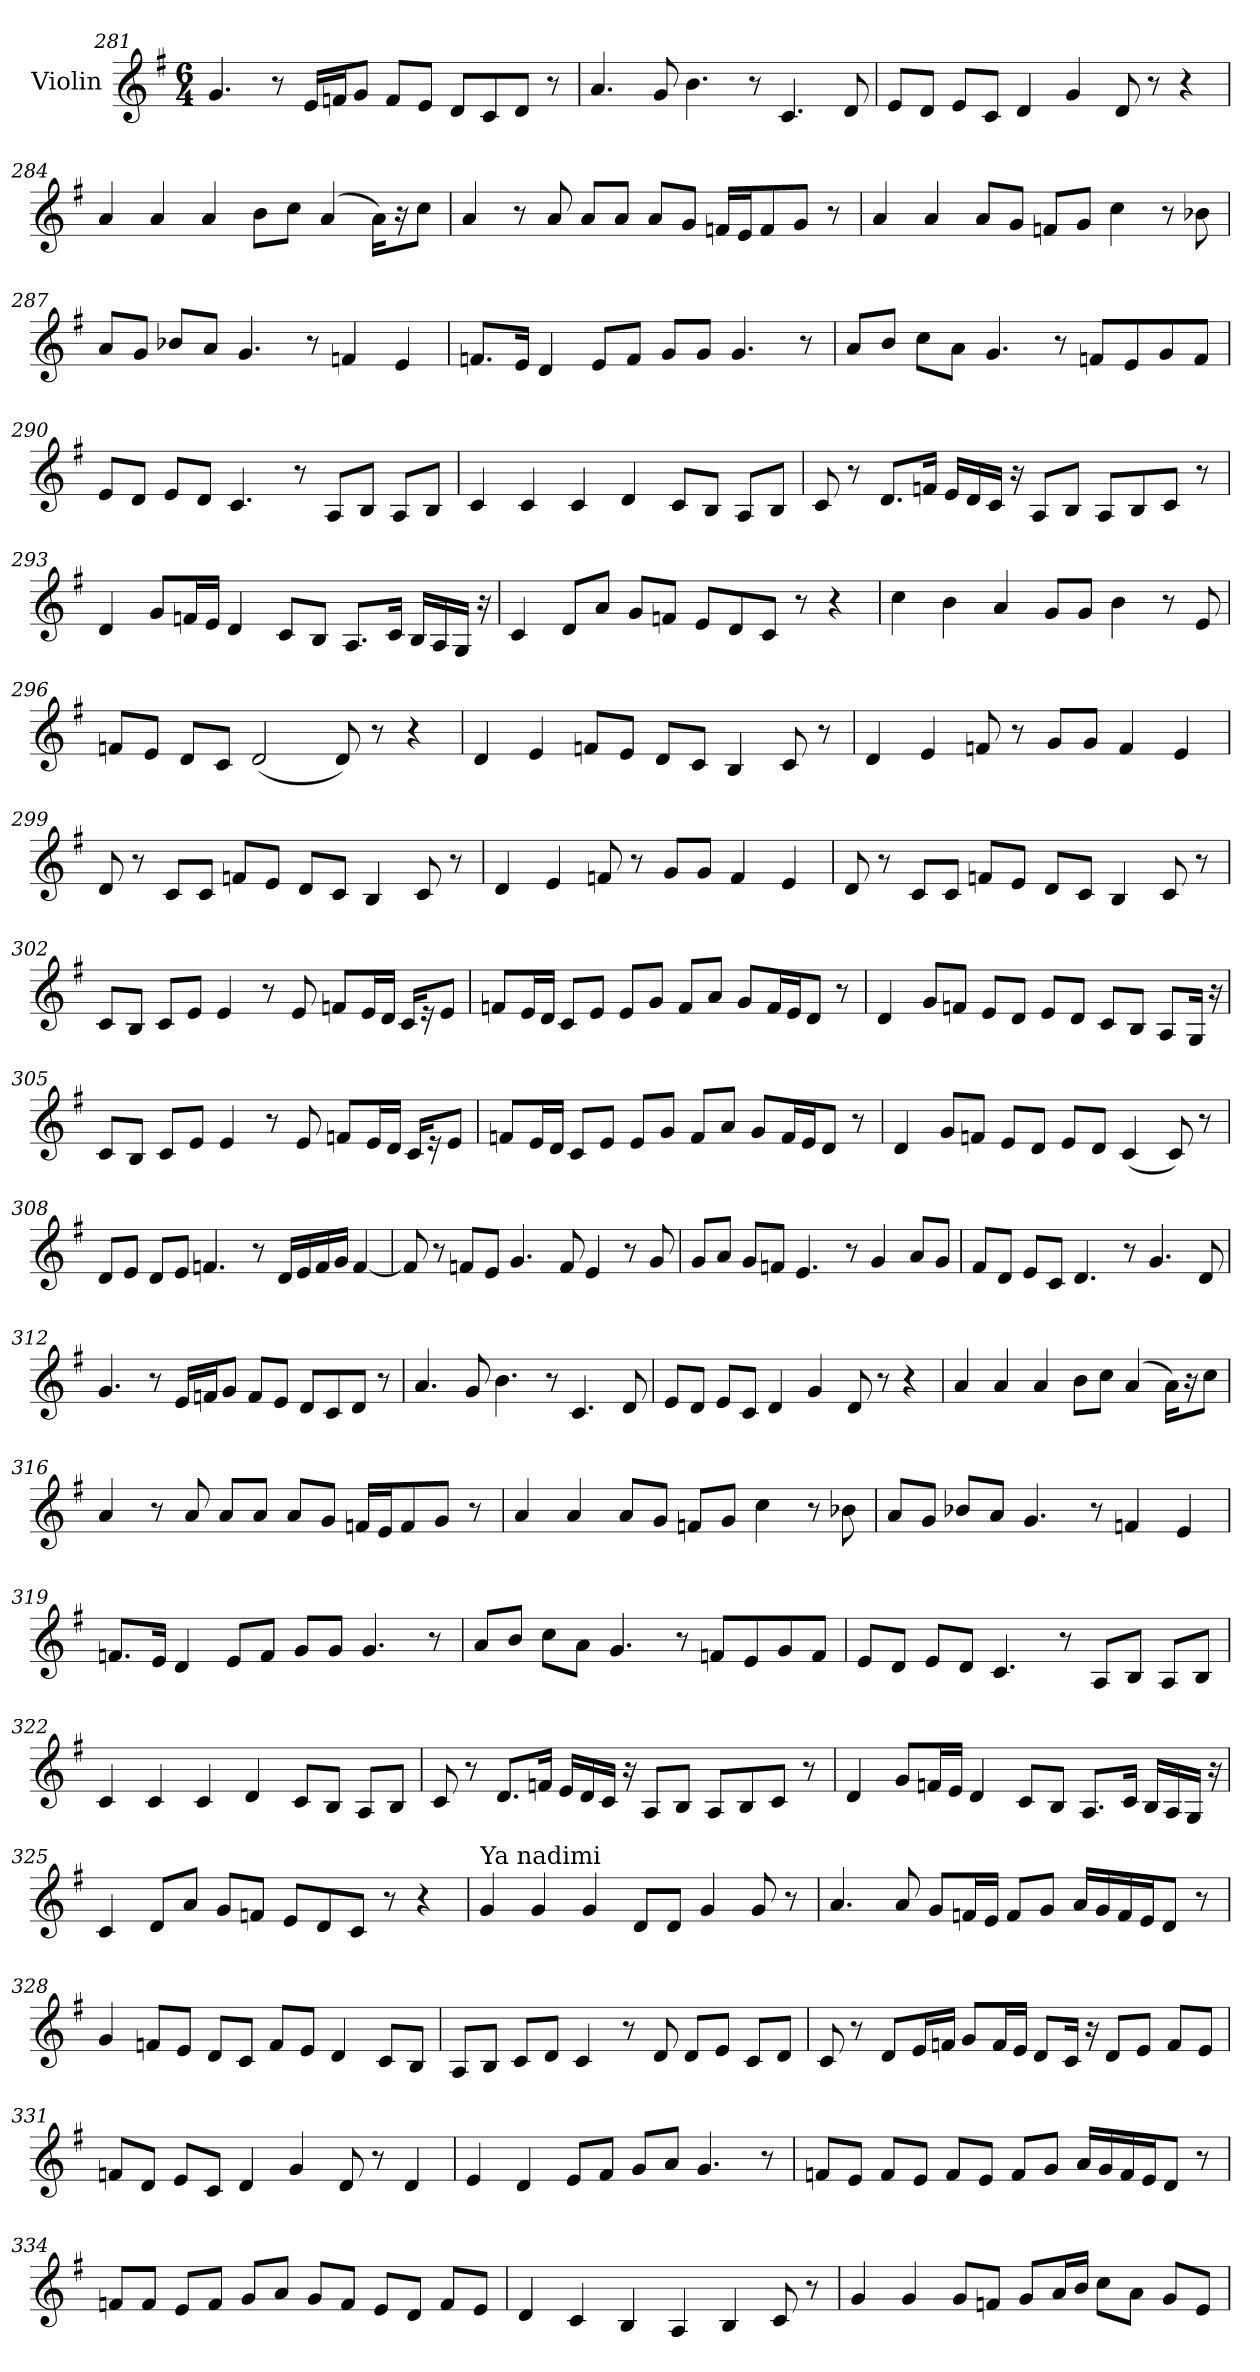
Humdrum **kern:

**kern
*part1
*staff1
*I"Violin
!!LO:LB:g=z
*clefG2
*k[f#]
*G:
*M6/4
=281
4.g/
8r
16e/LL
16fn/J
8g/J
8f/L
8e/J
8d/L
8c/
8d/J
8r
!!LO:LB:g=z
=282
4.a/
8g/
4.b\
8r
4.c/
8d/
=283
8e/L
8d/J
8e/L
8c/J
4d/
4g/
8d/
8r
4r
=284
4a/
4a/
4a/
8b\L
8cc\J
(>4a/
16a\KL)
16r
8cc\J
!!LO:LB:g=z
=285
4a/
8r
8a/
8a/L
8a/J
8a/L
8g/J
16fn/LL
16e/J
8f/
8g/J
8r
=286
4a/
4a/
8a/L
8g/J
8fn/L
8g/J
4cc\
8r
8b-X\
=287
8a/L
8g/J
8b-X/L
8a/J
4.g/
8r
4fn/
4e/
!!LO:LB:g=z
=288
8.fn/L
16e/Jk
4d/
8e/L
8f/J
8g/L
8g/J
4.g/
8r
=289
8a/L
8b/J
8cc\L
8a\J
4.g/
8r
8fn/L
8e/
8g/
8f/J
=290
8e/L
8d/J
8e/L
8d/J
4.c/
8r
8A/L
8B/J
8A/L
8B/J
!!LO:PB:g=z
=291
4c/
4c/
4c/
4d/
8c/L
8B/J
8A/L
8B/J
=292
8c/
8r
8.d/L
16fn/Jk
16e/LL
16d/
16c/JJ
16r
8A/L
8B/J
8A/L
8B/
8c/J
8r
!!LO:LB:g=z
=293
4d/
8g/L
16fn/L
16e/JJ
4d/
8c/L
8B/J
8.A/L
16c/Jk
16B/LL
16A/
16G/JJ
16r
=294
4c/
8d/L
8a/J
8g/L
8fn/J
8e/L
8d/
8c/J
8r
4r
=295
4cc\
4b\
4a/
8g/L
8g/J
4b\
8r
8e/
!!LO:LB:g=z
=296
8fn/L
8e/J
8d/L
8c/J
(<2d/
8d/)
8r
4r
=297
4d/
4e/
8fn/L
8e/J
8d/L
8c/J
4B/
8c/
8r
=298
4d/
4e/
8fn/
8r
8g/L
8g/J
4f/
4e/
!!LO:LB:g=z
=299
8d/
8r
8c/L
8c/J
8fn/L
8e/J
8d/L
8c/J
4B/
8c/
8r
=300
4d/
4e/
8fn/
8r
8g/L
8g/J
4f/
4e/
=301
8d/
8r
8c/L
8c/J
8fn/L
8e/J
8d/L
8c/J
4B/
8c/
8r
!!LO:LB:g=z
=302
8c/L
8B/J
8c/L
8e/J
4e/
8r
8e/
8fn/L
16e/L
16d/JJ
16c/KL
16r
8e/J
=303
8fn/L
16e/L
16d/JJ
8c/L
8e/J
8e/L
8g/J
8f/L
8a/J
8g/L
16f/L
16e/J
8d/J
8r
!!LO:LB:g=z
=304
4d/
8g/L
8fn/J
8e/L
8d/J
8e/L
8d/J
8c/L
8B/J
8A/L
16G/Jk
16r
=305
8c/L
8B/J
8c/L
8e/J
4e/
8r
8e/
8fn/L
16e/L
16d/JJ
16c/KL
16r
8e/J
!!LO:LB:g=z
=306
8fn/L
16e/L
16d/JJ
8c/L
8e/J
8e/L
8g/J
8f/L
8a/J
8g/L
16f/L
16e/J
8d/J
8r
=307
4d/
8g/L
8fn/J
8e/L
8d/J
8e/L
8d/J
(<4c/
8c/)
8r
=308
8d/L
8e/J
8d/L
8e/J
4.fn/
8r
16d/LL
16e/
16f/
16g/JJ
[4f/
!!LO:LB:g=z
=309
8f/]
8r
8fn/L
8e/J
4.g/
8f/
4e/
8r
8g/
=310
8g/L
8a/J
8g/L
8fn/J
4.e/
8r
4g/
8a/L
8g/J
=311
8f#/L
8d/J
8e/L
8c/J
4.d/
8r
4.g/
8d/
!!LO:PB:g=z
=312
4.g/
8r
16e/LL
16fn/J
8g/J
8f/L
8e/J
8d/L
8c/
8d/J
8r
!!LO:LB:g=z
=313
4.a/
8g/
4.b\
8r
4.c/
8d/
=314
8e/L
8d/J
8e/L
8c/J
4d/
4g/
8d/
8r
4r
=315
4a/
4a/
4a/
8b\L
8cc\J
(>4a/
16a\KL)
16r
8cc\J
!!LO:LB:g=z
=316
4a/
8r
8a/
8a/L
8a/J
8a/L
8g/J
16fn/LL
16e/J
8f/
8g/J
8r
=317
4a/
4a/
8a/L
8g/J
8fn/L
8g/J
4cc\
8r
8b-X\
=318
8a/L
8g/J
8b-X/L
8a/J
4.g/
8r
4fn/
4e/
!!LO:LB:g=z
=319
8.fn/L
16e/Jk
4d/
8e/L
8f/J
8g/L
8g/J
4.g/
8r
=320
8a/L
8b/J
8cc\L
8a\J
4.g/
8r
8fn/L
8e/
8g/
8f/J
=321
8e/L
8d/J
8e/L
8d/J
4.c/
8r
8A/L
8B/J
8A/L
8B/J
!!LO:LB:g=z
=322
4c/
4c/
4c/
4d/
8c/L
8B/J
8A/L
8B/J
=323
8c/
8r
8.d/L
16fn/Jk
16e/LL
16d/
16c/JJ
16r
8A/L
8B/J
8A/L
8B/
8c/J
8r
!!LO:LB:g=z
=324
4d/
8g/L
16fn/L
16e/JJ
4d/
8c/L
8B/J
8.A/L
16c/Jk
16B/LL
16A/
16G/JJ
16r
=325
4c/
8d/L
8a/J
8g/L
8fn/J
8e/L
8d/
8c/J
8r
4r
=326
!LO:TX:a:t=Ya nadimi
4g/
4g/
4g/
8d/L
8d/J
4g/
8g/
8r
!!LO:LB:g=z
=327
4.a/
8a/
8g/L
16fn/L
16e/JJ
8f/L
8g/J
16a/LL
16g/
16f/
16e/J
8d/J
8r
=328
4g/
8fn/L
8e/J
8d/L
8c/J
8f/L
8e/J
4d/
8c/L
8B/J
=329
8A/L
8B/J
8c/L
8d/J
4c/
8r
8d/
8d/L
8e/J
8c/L
8d/J
!!LO:LB:g=z
=330
8c/
8r
8d/L
16e/L
16fn/JJ
8g/L
16f/L
16e/JJ
8d/L
16c/Jk
16r
8d/L
8e/J
8f/L
8e/J
=331
8fn/L
8d/J
8e/L
8c/J
4d/
4g/
8d/
8r
4d/
=332
4e/
4d/
8e/L
8f#/J
8g/L
8a/J
4.g/
8r
!!LO:PB:g=z
=333
8fn/L
8e/J
8f/L
8e/J
8f/L
8e/J
8f/L
8g/J
16a/LL
16g/
16f/
16e/J
8d/J
8r
=334
8fn/L
8f/J
8e/L
8f/J
8g/L
8a/J
8g/L
8f/J
8e/L
8d/J
8f/L
8e/J
=335
4d/
4c/
4B/
4A/
4B/
8c/
8r
!!LO:LB:g=z
=336
4g/
4g/
8g/L
8fn/J
8g/L
16a/L
16b/JJ
8cc\L
8a\J
8g/L
8e/J
=
*-
